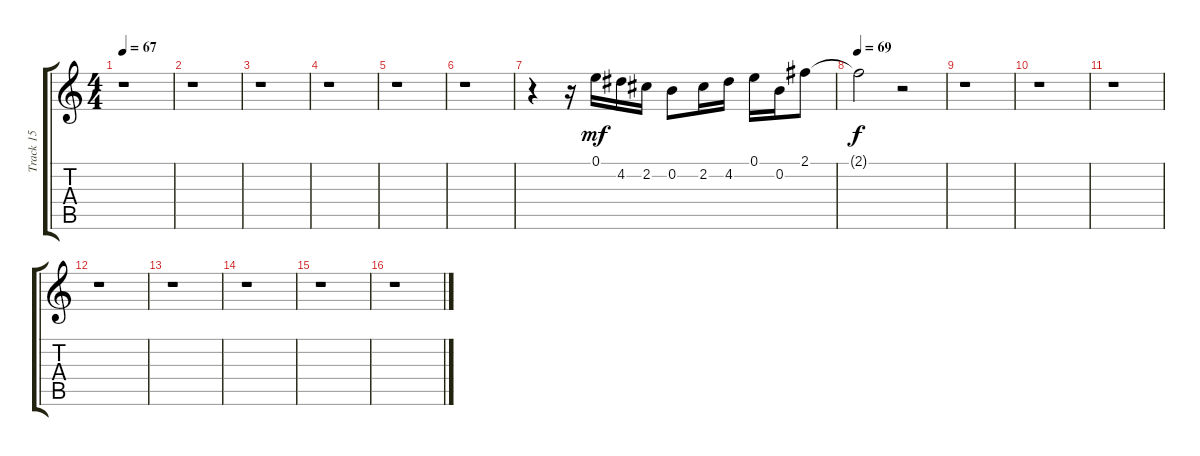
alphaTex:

\track ("Track 15" "Track 15") {instrument overdrivenguitar}
\staff {score tabs}
\tuning (E4 B3 G3 D3 A2 E2) {hide}
\ts (4 4)
\tempo 67
\clef g2
\ks c
r.1{dy f} |
r.1 |
r.1 |
r.1 |
r.1 |
r.1 |
r.4 r.16 0.1.16{dy mf volume 12} 4.2.16 2.2.16 0.2.8 2.2.16 4.2.16 0.1.16 0.2.16 2.1.8 |
\tempo 69
2.1{t}.2{dy f} r.2 |
r.1 |
r.1 |
r.1 |
r.1 |
r.1 |
r.1 |
r.1 |
r.1
